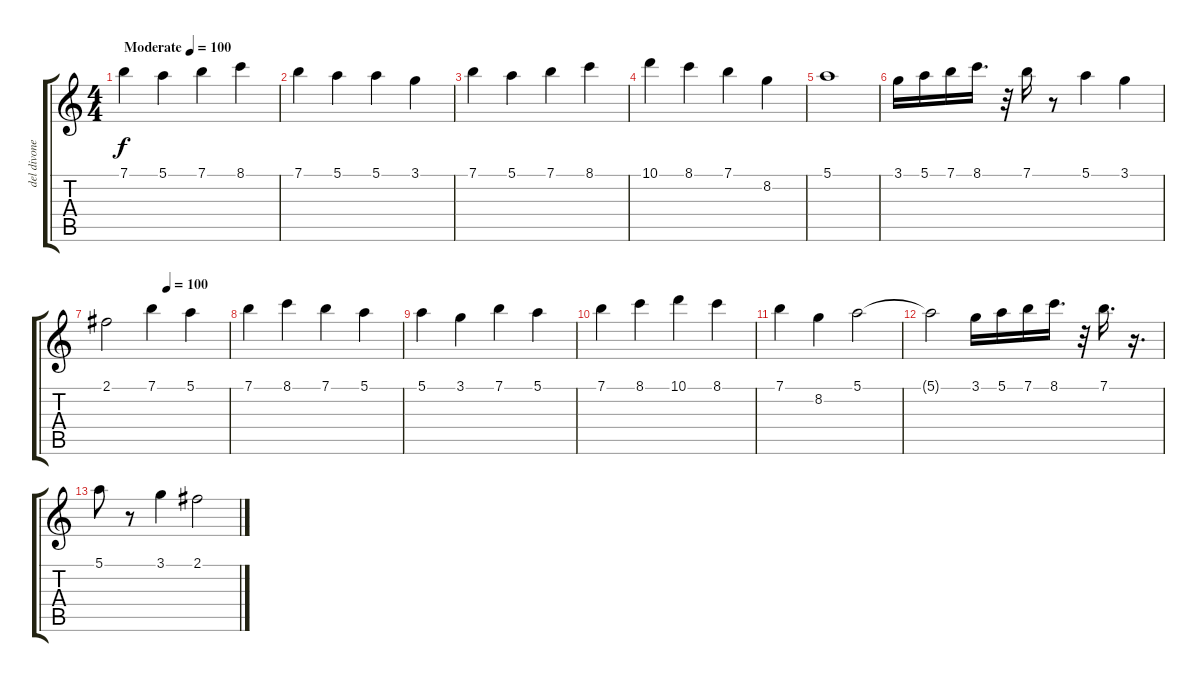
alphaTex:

\track ("del divone " "del divone") {instrument acousticguitarsteel}
\staff {score tabs}
\tuning (E4 B3 G3 D3 A2 E2) {hide}
\ts (4 4)
\tempo (100 "Moderate")
\clef g2
\ks c
7.1.4{dy f instrument acousticguitarsteel} 5.1.4 7.1.4 8.1.4 |
7.1.4 5.1.4 5.1.4 3.1.4 |
7.1.4 5.1.4 7.1.4 8.1.4 |
10.1.4 8.1.4 7.1.4 8.2.4 |
5.1.1 |
3.1.16 5.1.16 7.1.16 8.1.16{d} r.32 7.1.16 r.8 5.1.4 3.1.4 |
\tempo (100 0.5)
2.1.2 7.1.4 5.1.4 |
7.1.4 8.1.4 7.1.4 5.1.4 |
5.1.4 3.1.4 7.1.4 5.1.4 |
7.1.4 8.1.4 10.1.4 8.1.4 |
7.1.4 8.2.4 5.1.2 |
5.1{t}.2 3.1.16 5.1.16 7.1.16 8.1.16{d} r.32 7.1.16{d} r.16{d} |
5.1.8 r.8 3.1.4 2.1.2
